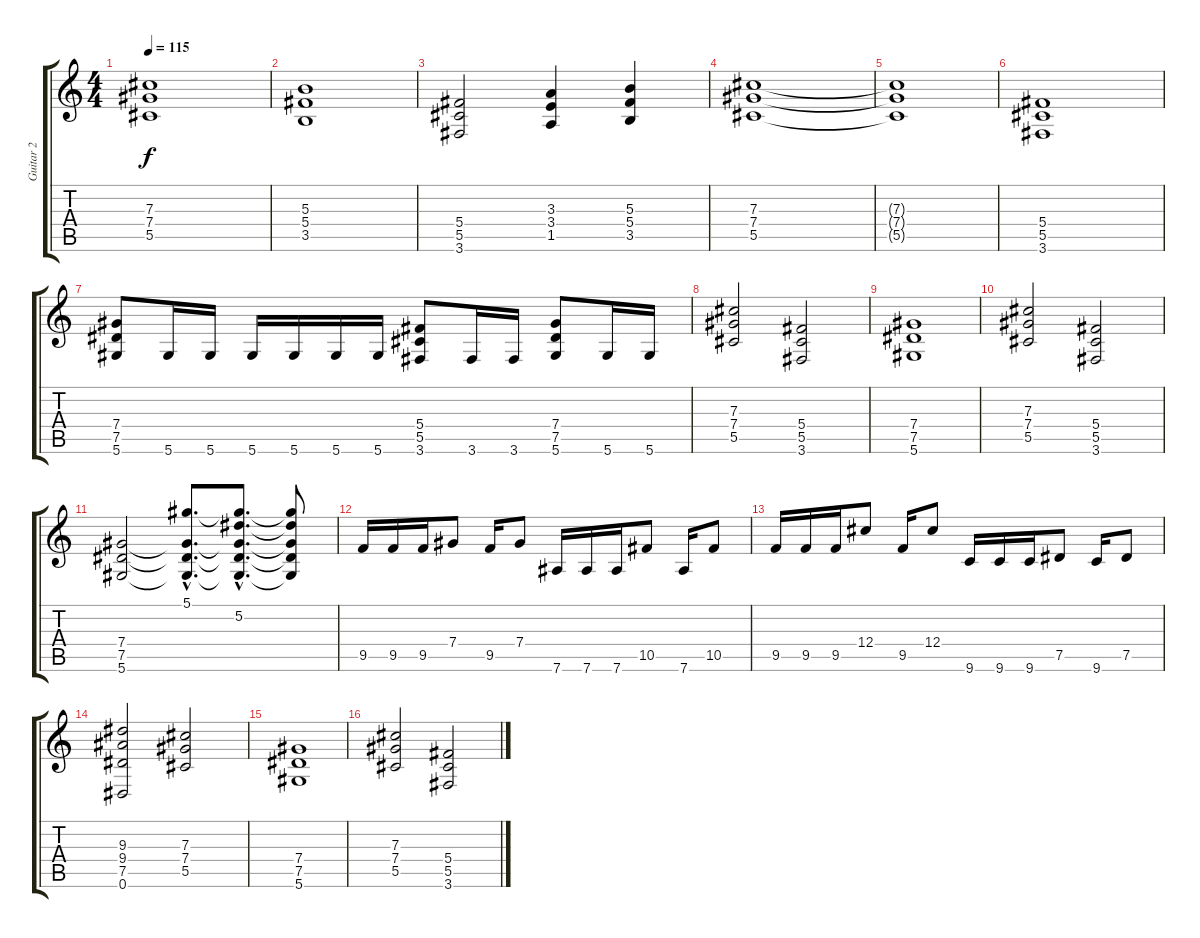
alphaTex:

\track ("Guitar 2" "Guitar 2") {instrument distortionguitar}
\staff {score tabs}
\tuning (Eb4 Bb3 Gb3 Db3 Ab2 Eb2) {hide}
\ts (4 4)
\tempo 115
\clef g2
\ks c
(7.3{t} 7.4{t} 5.5{t}).1{dy f} |
(5.3 5.4 3.5).1 |
(5.4 5.5 3.6).2 (3.3 3.4 1.5).4 (5.3 5.4 3.5).4 |
(7.3 7.4 5.5).1 |
(7.3{t} 7.4{t} 5.5{t}).1 |
(5.4 5.5 3.6).1 |
(7.4 7.5 5.6).8 5.6.16 5.6.16 5.6.16 5.6.16 5.6.16 5.6.16 (5.4 5.5 3.6).8 3.6.16 3.6.16 (7.4 7.5 5.6).8 5.6.16 5.6.16 |
(7.3 7.4 5.5).2 (5.4 5.5 3.6).2 |
(7.4 7.5 5.6).1 |
(7.3 7.4 5.5).2 (5.4 5.5 3.6).2 |
(7.4 7.5 5.6).2 (5.1{hac} 7.4{hac t} 7.5{hac t} 5.6{hac t}).8{d} (5.1{hac t} 5.2{hac} 7.4{hac t} 7.5{hac t} 5.6{hac t}).8{d} (5.1{t} 5.2{t} 7.4{t} 7.5{t} 5.6{t}).8 |
9.5.16 9.5.16 9.5.16 7.4.8 9.5.16 7.4.8 7.6.16 7.6.16 7.6.16 10.5.8 7.6.16 10.5.8 |
9.5.16 9.5.16 9.5.16 12.4.8 9.5.16 12.4.8 9.6.16 9.6.16 9.6.16 7.5.8 9.6.16 7.5.8 |
(9.3 9.4 7.5 0.6).2 (7.3 7.4 5.5).2 |
(7.4 7.5 5.6).1 |
(7.3 7.4 5.5).2 (5.4 5.5 3.6).2
